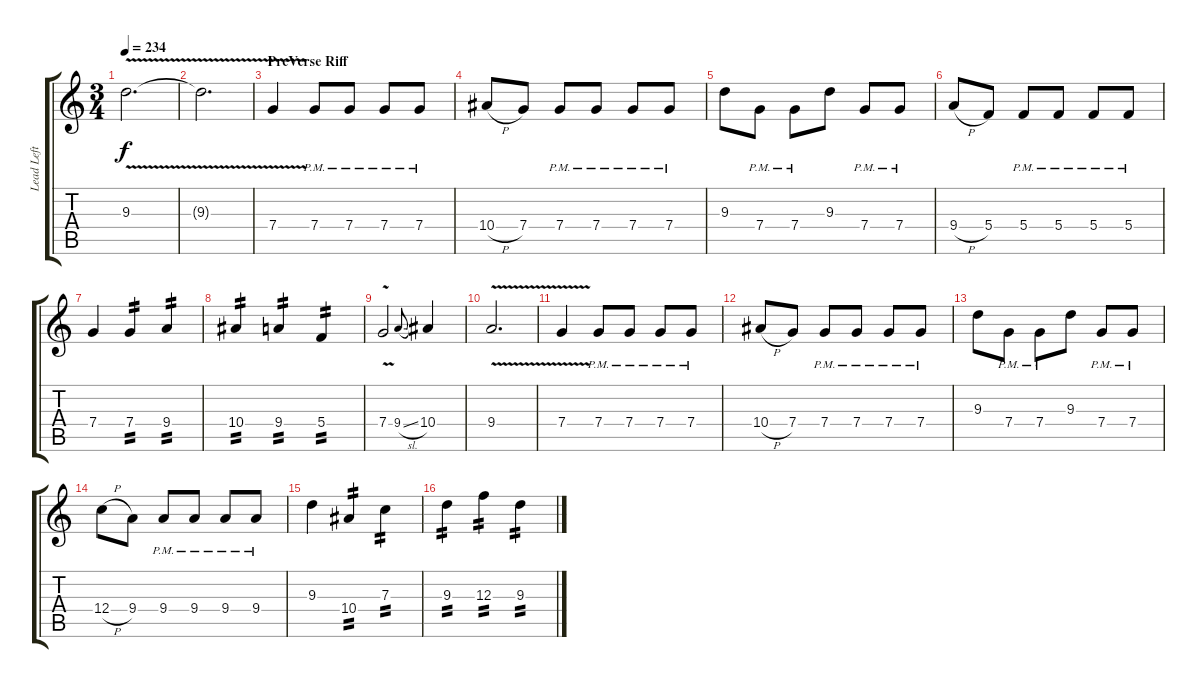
\track ("Lead Left" "Lead Left") {instrument distortionguitar}
\staff {score tabs}
\tuning (D4 A3 F3 C3 G2 D2) {hide}
\ts (3 4)
\tempo 234
\clef g2
\ks c
9.3{v}.2{d dy f} |
9.3{t}.2{d} |
\section ("" "PreVerse Riff")
7.4{v}.4 7.4{pm}.8 7.4{pm}.8 7.4{pm}.8 7.4{pm}.8 |
10.4{h}.8 7.4.8 7.4{pm}.8 7.4{pm}.8 7.4{pm}.8 7.4{pm}.8 |
9.3.8 7.4{pm}.8 7.4{pm}.8 9.3.8 7.4{pm}.8 7.4{pm}.8 |
9.4{h}.8 5.4.8 5.4{pm}.8 5.4{pm}.8 5.4{pm}.8 5.4{pm}.8 |
7.4.4 7.4.4{tp 2} 9.4.4{tp 2} |
10.4.4{tp 2} 9.4.4{tp 2} 5.4.4{tp 2} |
7.4{v}.2 9.4{sl}.8{gr onbeat} 10.4.4 |
9.4{v}.2{d} |
7.4{v}.4 7.4{pm}.8 7.4{pm}.8 7.4{pm}.8 7.4{pm}.8 |
10.4{h}.8 7.4.8 7.4{pm}.8 7.4{pm}.8 7.4{pm}.8 7.4{pm}.8 |
9.3.8 7.4{pm}.8 7.4{pm}.8 9.3.8 7.4{pm}.8 7.4{pm}.8 |
12.4{h}.8 9.4.8 9.4{pm}.8 9.4{pm}.8 9.4{pm}.8 9.4{pm}.8 |
9.3.4 10.4.4{tp 2} 7.3.4{tp 2} |
9.3.4{tp 2} 12.3.4{tp 2} 9.3.4{tp 2}
